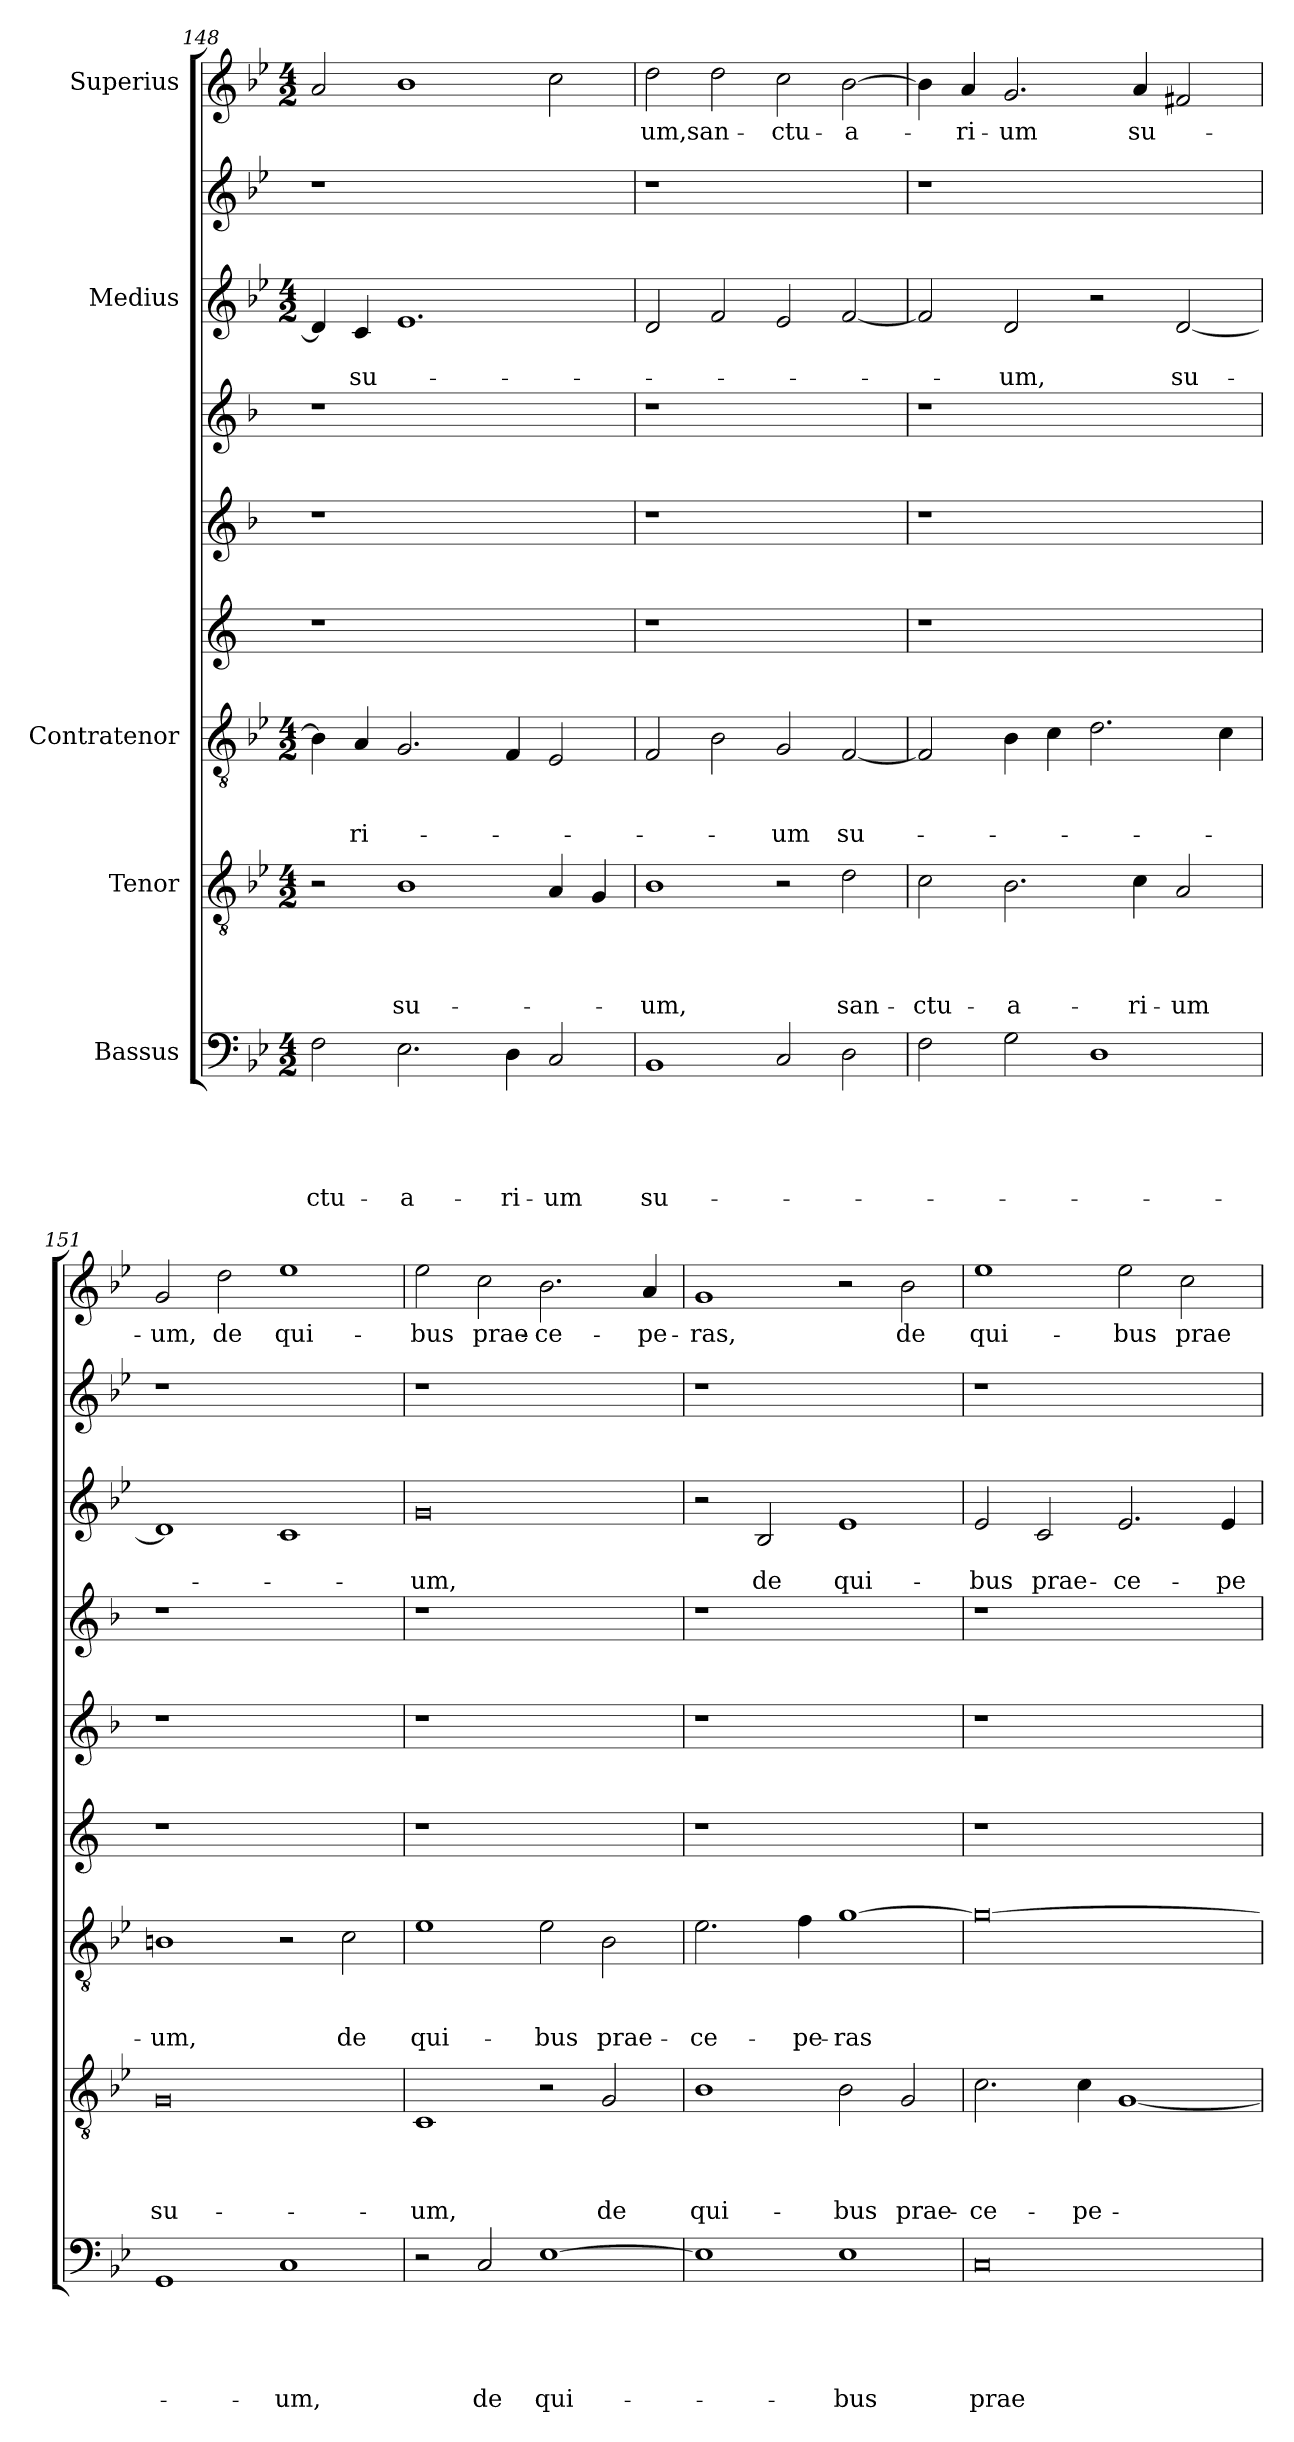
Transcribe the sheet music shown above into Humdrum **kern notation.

**kern	**text	**text	**text	**text	**text	**kern	**text	**text	**text	**text	**kern	**text	**text	**text	**kern	**kern	**kern	**kern	**text	**text	**kern	**kern	**text
*part9	*part9	*part9	*part9	*part9	*part9	*part8	*part8	*part8	*part8	*part8	*part7	*part7	*part7	*part7	*part6	*part5	*part4	*part3	*part3	*part3	*part2	*part1	*part1
*staff9	*staff9	*staff9	*staff9	*staff9	*staff9	*staff8	*staff8	*staff8	*staff8	*staff8	*staff7	*staff7	*staff7	*staff7	*staff6	*staff5	*staff4	*staff3	*staff3	*staff3	*staff2	*staff1	*staff1
*I"Bassus	*	*	*	*	*	*I"Tenor	*	*	*	*	*I"Contratenor	*	*	*	*	*	*	*I"Medius	*	*	*	*I"Superius	*
*clefF4	*	*	*	*	*	*clefGv2	*	*	*	*	*clefGv2	*	*	*	*clefG2	*clefG2	*clefG2	*clefG2	*	*	*clefG2	*clefG2	*
*	*	*	*	*	*	*	*	*	*	*	*	*	*	*	*ITrd1c2	*ITrd-3c-5	*ITrd-3c-5	*	*	*	*	*	*
*k[b-e-]	*	*	*	*	*	*k[b-e-]	*	*	*	*	*k[b-e-]	*	*	*	*k[b-e-]	*k[b-e-]	*k[b-e-]	*k[b-e-]	*	*	*k[b-e-]	*k[b-e-]	*
*B-:	*	*	*	*	*	*B-:	*	*	*	*	*B-:	*	*	*	*B-:	*B-:	*B-:	*B-:	*	*	*B-:	*B-:	*
*M4/2	*	*	*	*	*	*M4/2	*	*	*	*	*M4/2	*	*	*	*	*	*	*M4/2	*	*	*	*M4/2	*
=148	=148	=148	=148	=148	=148	=148	=148	=148	=148	=148	=148	=148	=148	=148	=148	=148	=148	=148	=148	=148	=148	=148	=148
!	!	!	!	!	!LO:LY:b	!	!	!	!	!	!	!	!	!	!	!	!	!	!	!	!	!	!
2F\	.	.	.	.	-ctu-	2r	.	.	.	.	4B-\]	.	.	.	1r	1r	1r	4d/]	.	.	1r	2a/	.
!	!	!	!	!	!	!	!	!	!	!	!	!	!	!LO:LY:b	!	!	!	!	!	!LO:LY:b	!	!	!
.	.	.	.	.	.	.	.	.	.	.	4A/	.	.	-ri-	.	.	.	4c/	.	su-	.	.	.
!	!	!	!	!	!LO:LY:b	!	!	!	!	!LO:LY:b	!	!	!	!	!	!	!	!	!	!	!	!	!
2.E-\	.	.	.	.	-a-	1B-	.	.	.	su-	2.G/	.	.	.	.	.	.	1.e-	.	.	.	1b-	.
.	.	.	.	.	.	.	.	.	.	.	.	.	.	.	1ryy	1ryy	1ryy	.	.	.	1ryy	.	.
!	!	!	!	!	!LO:LY:b	!	!	!	!	!	!	!	!	!	!	!	!	!	!	!	!	!	!
4D\	.	.	.	.	-ri-	.	.	.	.	.	4F/	.	.	.	.	.	.	.	.	.	.	.	.
!	!	!	!	!	!LO:LY:b	!	!	!	!	!	!	!	!	!	!	!	!	!	!	!	!	!	!
2C/	.	.	.	.	-um	4A/	.	.	.	.	2E-/	.	.	.	.	.	.	.	.	.	.	2cc\	.
.	.	.	.	.	.	4G/	.	.	.	.	.	.	.	.	.	.	.	.	.	.	.	.	.
=149	=149	=149	=149	=149	=149	=149	=149	=149	=149	=149	=149	=149	=149	=149	=149	=149	=149	=149	=149	=149	=149	=149	=149
!	!	!	!	!	!LO:LY:b	!	!	!	!	!LO:LY:b	!	!	!	!	!	!	!	!	!	!	!	!	!LO:LY:b
1BB-	.	.	.	.	su-	1B-	.	.	.	-um,	2F/	.	.	.	1r	1r	1r	2d/	.	.	1r	2dd\	-um,san-
.	.	.	.	.	.	.	.	.	.	.	2B-\	.	.	.	.	.	.	2f/	.	.	.	2dd\	.
!	!	!	!	!	!	!	!	!	!	!	!	!	!	!LO:LY:b	!	!	!	!	!	!	!	!	!LO:LY:b
2C/	.	.	.	.	.	2r	.	.	.	.	2G/	.	.	-um	1ryy	1ryy	1ryy	2e-/	.	.	1ryy	2cc\	-ctu-
!	!	!	!	!	!	!	!	!	!	!LO:LY:b	!	!	!	!LO:LY:b	!	!	!	!	!	!	!	!	!LO:LY:b:rj
2D\	.	.	.	.	.	2d\	.	.	.	san-	[<2F/	.	.	su-	.	.	.	[<2f/	.	.	.	[>2b-\	-a-
=150	=150	=150	=150	=150	=150	=150	=150	=150	=150	=150	=150	=150	=150	=150	=150	=150	=150	=150	=150	=150	=150	=150	=150
!	!	!	!	!	!	!	!	!	!	!LO:LY:b	!	!	!	!	!	!	!	!	!	!	!	!	!
2F\	.	.	.	.	.	2c\	.	.	.	-ctu-	2F/]	.	.	.	1r	1r	1r	2f/]	.	.	1r	4b-\]	.
!	!	!	!	!	!	!	!	!	!	!	!	!	!	!	!	!	!	!	!	!	!	!	!LO:LY:b
.	.	.	.	.	.	.	.	.	.	.	.	.	.	.	.	.	.	.	.	.	.	4a/	-ri-
!	!	!	!	!	!	!	!	!	!	!LO:LY:b	!	!	!	!	!	!	!	!	!	!LO:LY:b	!	!	!LO:LY:b
2G\	.	.	.	.	.	2.B-\	.	.	.	-a-	4B-\	.	.	.	.	.	.	2d/	.	-um,	.	2.g/	-um
.	.	.	.	.	.	.	.	.	.	.	4c\	.	.	.	.	.	.	.	.	.	.	.	.
1D	.	.	.	.	.	.	.	.	.	.	2.d\	.	.	.	1ryy	1ryy	1ryy	2r	.	.	1ryy	.	.
!	!	!	!	!	!	!	!	!	!	!LO:LY:b	!	!	!	!	!	!	!	!	!	!	!	!	!LO:LY:b
.	.	.	.	.	.	4c\	.	.	.	-ri-	.	.	.	.	.	.	.	.	.	.	.	4a/	su-
!	!	!	!	!	!	!	!	!	!	!LO:LY:b	!	!	!	!	!	!	!	!	!	!LO:LY:b	!	!	!
.	.	.	.	.	.	2A/	.	.	.	-um	.	.	.	.	.	.	.	[<2d/	.	su-	.	2f#X/	.
.	.	.	.	.	.	.	.	.	.	.	4c\	.	.	.	.	.	.	.	.	.	.	.	.
!!LO:LB:g=z
=151	=151	=151	=151	=151	=151	=151	=151	=151	=151	=151	=151	=151	=151	=151	=151	=151	=151	=151	=151	=151	=151	=151	=151
!	!	!	!	!	!	!	!	!	!	!LO:LY:b	!	!	!	!LO:LY:b	!	!	!	!	!	!	!	!	!LO:LY:b
1GG	.	.	.	.	.	0G	.	.	.	su-	1Bn	.	.	-um,	1r	1r	1r	1d]	.	.	1r	2g/	-um,
!	!	!	!	!	!	!	!	!	!	!	!	!	!	!	!	!	!	!	!	!	!	!	!LO:LY:b
.	.	.	.	.	.	.	.	.	.	.	.	.	.	.	.	.	.	.	.	.	.	2dd\	de
!	!	!	!	!	!LO:LY:b	!	!	!	!	!	!	!	!	!	!	!	!	!	!	!	!	!	!LO:LY:b
1C	.	.	.	.	-um,	.	.	.	.	.	2r	.	.	.	1ryy	1ryy	1ryy	1c	.	.	1ryy	1ee-	qui-
!	!	!	!	!	!	!	!	!	!	!	!	!	!	!LO:LY:b	!	!	!	!	!	!	!	!	!
.	.	.	.	.	.	.	.	.	.	.	2c\	.	.	de	.	.	.	.	.	.	.	.	.
=152	=152	=152	=152	=152	=152	=152	=152	=152	=152	=152	=152	=152	=152	=152	=152	=152	=152	=152	=152	=152	=152	=152	=152
!	!	!	!	!	!	!	!	!	!	!LO:LY:b	!	!	!	!LO:LY:b	!	!	!	!	!	!LO:LY:b	!	!	!LO:LY:b
2r	.	.	.	.	.	1C	.	.	.	-um,	1e-	.	.	qui-	1r	1r	1r	0g	.	-um,	1r	2ee-\	-bus
!	!	!	!	!	!LO:LY:b	!	!	!	!	!	!	!	!	!	!	!	!	!	!	!	!	!	!LO:LY:b
2C/	.	.	.	.	de	.	.	.	.	.	.	.	.	.	.	.	.	.	.	.	.	2cc\	prae-
!	!	!	!	!	!LO:LY:b	!	!	!	!	!	!	!	!	!LO:LY:b	!	!	!	!	!	!	!	!	!LO:LY:b
[>1E-	.	.	.	.	qui-	2r	.	.	.	.	2e-\	.	.	-bus	1ryy	1ryy	1ryy	.	.	.	1ryy	2.b-\	-ce-
!	!	!	!	!	!	!	!	!	!	!LO:LY:b	!	!	!	!LO:LY:b	!	!	!	!	!	!	!	!	!
.	.	.	.	.	.	2G/	.	.	.	de	2B-\	.	.	prae-	.	.	.	.	.	.	.	.	.
!	!	!	!	!	!	!	!	!	!	!	!	!	!	!	!	!	!	!	!	!	!	!	!LO:LY:b
.	.	.	.	.	.	.	.	.	.	.	.	.	.	.	.	.	.	.	.	.	.	4a/	-pe-
=153	=153	=153	=153	=153	=153	=153	=153	=153	=153	=153	=153	=153	=153	=153	=153	=153	=153	=153	=153	=153	=153	=153	=153
!	!	!	!	!	!	!	!	!	!	!LO:LY:b	!	!	!	!LO:LY:b	!	!	!	!	!	!	!	!	!LO:LY:b
1E-]	.	.	.	.	.	1B-	.	.	.	qui-	2.e-\	.	.	-ce-	1r	1r	1r	2r	.	.	1r	1g	-ras,
!	!	!	!	!	!	!	!	!	!	!	!	!	!	!	!	!	!	!	!	!LO:LY:b	!	!	!
.	.	.	.	.	.	.	.	.	.	.	.	.	.	.	.	.	.	2B-/	.	de	.	.	.
!	!	!	!	!	!	!	!	!	!	!	!	!	!	!LO:LY:b	!	!	!	!	!	!	!	!	!
.	.	.	.	.	.	.	.	.	.	.	4f\	.	.	-pe-	.	.	.	.	.	.	.	.	.
!	!	!	!	!	!LO:LY:b	!	!	!	!	!LO:LY:b	!	!	!	!LO:LY:b	!	!	!	!	!	!LO:LY:b	!	!	!
1E-	.	.	.	.	-bus	2B-\	.	.	.	-bus	[>1g	.	.	-ras	1ryy	1ryy	1ryy	1e-	.	qui-	1ryy	2r	.
!	!	!	!	!	!	!	!	!	!	!LO:LY:b	!	!	!	!	!	!	!	!	!	!	!	!	!LO:LY:b
.	.	.	.	.	.	2G/	.	.	.	prae-	.	.	.	.	.	.	.	.	.	.	.	2b-\	de
=154	=154	=154	=154	=154	=154	=154	=154	=154	=154	=154	=154	=154	=154	=154	=154	=154	=154	=154	=154	=154	=154	=154	=154
!	!	!	!	!	!LO:LY:b	!	!	!	!	!LO:LY:b	!	!	!	!	!	!	!	!	!	!LO:LY:b	!	!	!LO:LY:b
0C	.	.	.	.	prae-	2.c\	.	.	.	-ce-	0g_	.	.	.	1r	1r	1r	2e-/	.	-bus	1r	1ee-	qui-
!	!	!	!	!	!	!	!	!	!	!	!	!	!	!	!	!	!	!	!	!LO:LY:b	!	!	!
.	.	.	.	.	.	.	.	.	.	.	.	.	.	.	.	.	.	2c/	.	prae-	.	.	.
!	!	!	!	!	!	!	!	!	!	!LO:LY:b	!	!	!	!	!	!	!	!	!	!	!	!	!
.	.	.	.	.	.	4c\	.	.	.	-pe-	.	.	.	.	.	.	.	.	.	.	.	.	.
!	!	!	!	!	!	!	!	!	!	!	!	!	!	!	!	!	!	!	!	!LO:LY:b	!	!	!LO:LY:b
.	.	.	.	.	.	[<1G	.	.	.	.	.	.	.	.	1ryy	1ryy	1ryy	2.e-/	.	-ce-	1ryy	2ee-\	-bus
!	!	!	!	!	!	!	!	!	!	!	!	!	!	!	!	!	!	!	!	!	!	!	!LO:LY:b
.	.	.	.	.	.	.	.	.	.	.	.	.	.	.	.	.	.	.	.	.	.	2cc\	prae-
!	!	!	!	!	!	!	!	!	!	!	!	!	!	!	!	!	!	!	!	!LO:LY:b	!	!	!
.	.	.	.	.	.	.	.	.	.	.	.	.	.	.	.	.	.	4e-/	.	-pe-	.	.	.
=	=	=	=	=	=	=	=	=	=	=	=	=	=	=	=	=	=	=	=	=	=	=	=
*-	*-	*-	*-	*-	*-	*-	*-	*-	*-	*-	*-	*-	*-	*-	*-	*-	*-	*-	*-	*-	*-	*-	*-
